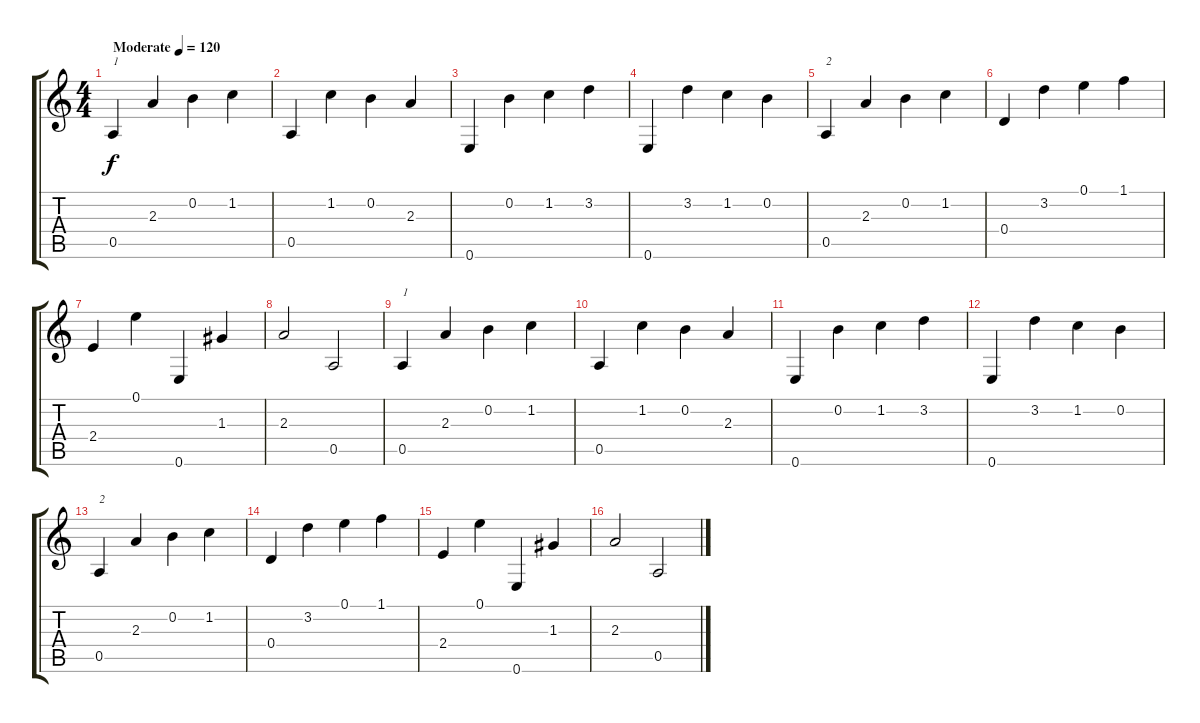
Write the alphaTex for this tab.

\track "" {instrument acousticguitarsteel}
\staff {score tabs}
\tuning (E4 B3 G3 D3 A2 E2) {hide}
\ts (4 4)
\tempo (120 "Moderate")
\clef g2
\ks c
0.5.4{txt "1" dy f instrument acousticguitarsteel} 2.3.4 0.2.4 1.2.4 |
0.5.4 1.2.4 0.2.4 2.3.4 |
0.6.4 0.2.4 1.2.4 3.2.4 |
0.6.4 3.2.4 1.2.4 0.2.4 |
0.5.4{txt "2"} 2.3.4 0.2.4 1.2.4 |
0.4.4 3.2.4 0.1.4 1.1.4 |
2.4.4 0.1.4 0.6.4 1.3.4 |
2.3.2 0.5.2 |
0.5.4{txt "1"} 2.3.4 0.2.4 1.2.4 |
0.5.4 1.2.4 0.2.4 2.3.4 |
0.6.4 0.2.4 1.2.4 3.2.4 |
0.6.4 3.2.4 1.2.4 0.2.4 |
0.5.4{txt "2"} 2.3.4 0.2.4 1.2.4 |
0.4.4 3.2.4 0.1.4 1.1.4 |
2.4.4 0.1.4 0.6.4 1.3.4 |
2.3.2 0.5.2
